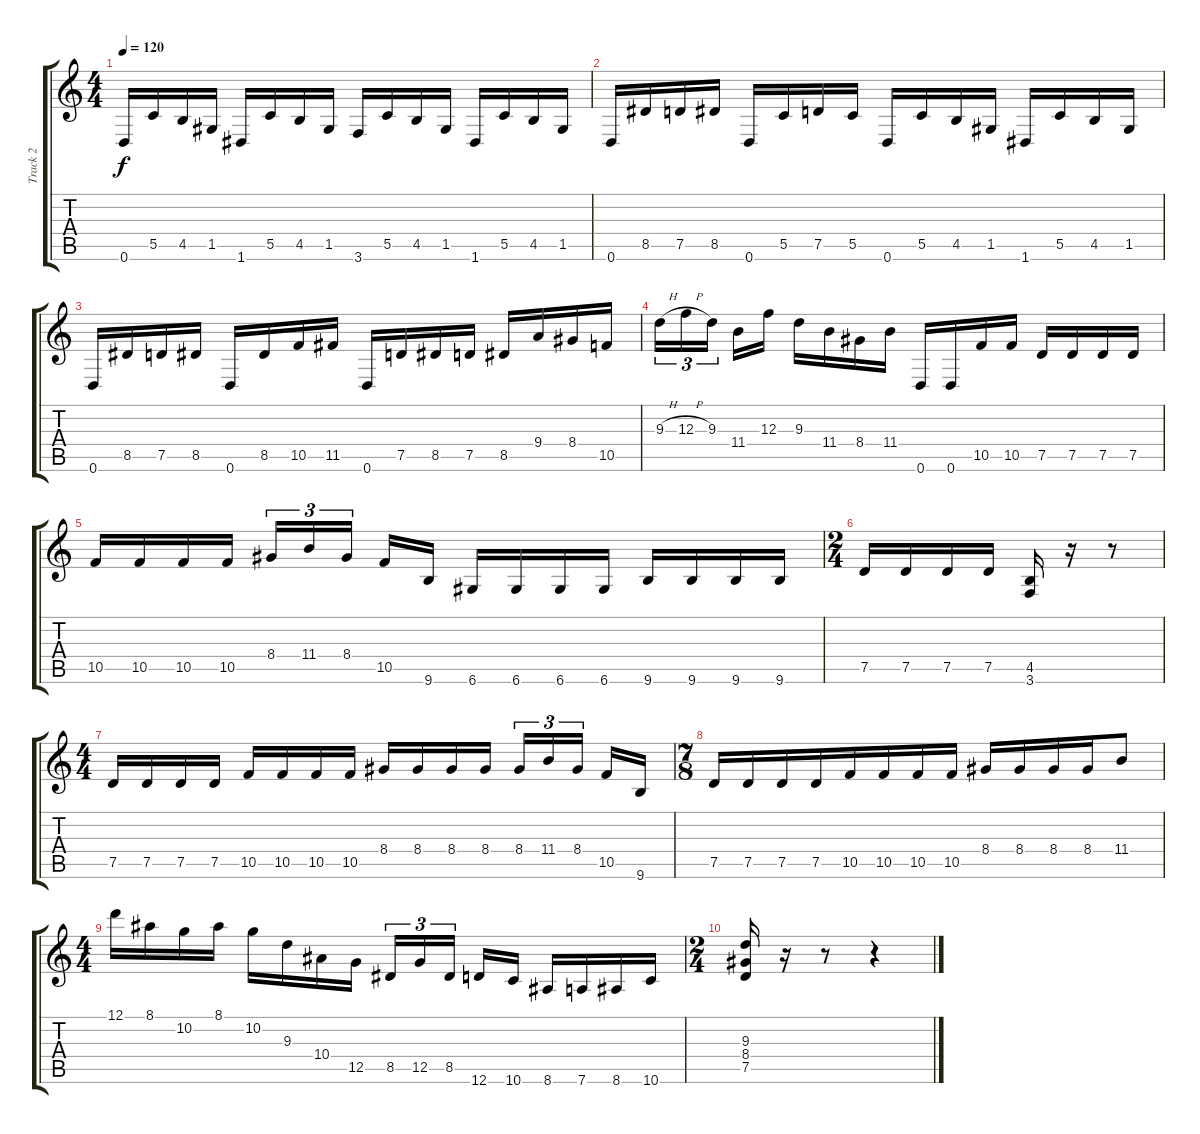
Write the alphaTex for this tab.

\track ("Track 2" "Track 2") {instrument overdrivenguitar}
\staff {score tabs}
\tuning (D4 A3 F3 C3 G2 D2) {hide}
\ts (4 4)
\tempo 120
\clef g2
\ks c
0.6.16{dy f} 5.5.16 4.5.16 1.5.16 1.6.16 5.5.16 4.5.16 1.5.16 3.6.16 5.5.16 4.5.16 1.5.16 1.6.16 5.5.16 4.5.16 1.5.16 |
0.6.16 8.5.16 7.5.16 8.5.16 0.6.16 5.5.16 7.5.16 5.5.16 0.6.16 5.5.16 4.5.16 1.5.16 1.6.16 5.5.16 4.5.16 1.5.16 |
0.6.16 8.5.16 7.5.16 8.5.16 0.6.16 8.5.16 10.5.16 11.5.16 0.6.16 7.5.16 8.5.16 7.5.16 8.5.16 9.4.16 8.4.16 10.5.16 |
9.3{h}.16{tu (3 2)} 12.3{h}.16{tu (3 2)} 9.3.16{tu (3 2)} 11.4.16 12.3.16 9.3.16 11.4.16 8.4.16 11.4.16 0.6.16 0.6.16 10.5.16 10.5.16 7.5.16 7.5.16 7.5.16 7.5.16 |
10.5.16 10.5.16 10.5.16 10.5.16 8.4.16{tu (3 2)} 11.4.16{tu (3 2)} 8.4.16{tu (3 2)} 10.5.16 9.6.16 6.6.16 6.6.16 6.6.16 6.6.16 9.6.16 9.6.16 9.6.16 9.6.16 |
\ts (2 4)
7.5.16 7.5.16 7.5.16 7.5.16 (4.5 3.6).16 r.16 r.8 |
\ts (4 4)
7.5.16 7.5.16 7.5.16 7.5.16 10.5.16 10.5.16 10.5.16 10.5.16 8.4.16 8.4.16 8.4.16 8.4.16 8.4.16{tu (3 2)} 11.4.16{tu (3 2)} 8.4.16{tu (3 2)} 10.5.16 9.6.16 |
\ts (7 8)
7.5.16 7.5.16 7.5.16 7.5.16 10.5.16 10.5.16 10.5.16 10.5.16 8.4.16 8.4.16 8.4.16 8.4.16 11.4.8 |
\ts (4 4)
12.1.16 8.1.16 10.2.16 8.1.16 10.2.16 9.3.16 10.4.16 12.5.16 8.5.16{tu (3 2)} 12.5.16{tu (3 2)} 8.5.16{tu (3 2)} 12.6.16 10.6.16 8.6.16 7.6.16 8.6.16 10.6.16 |
\ts (2 4)
(9.3 8.4 7.5).16 r.16 r.8 r.4
